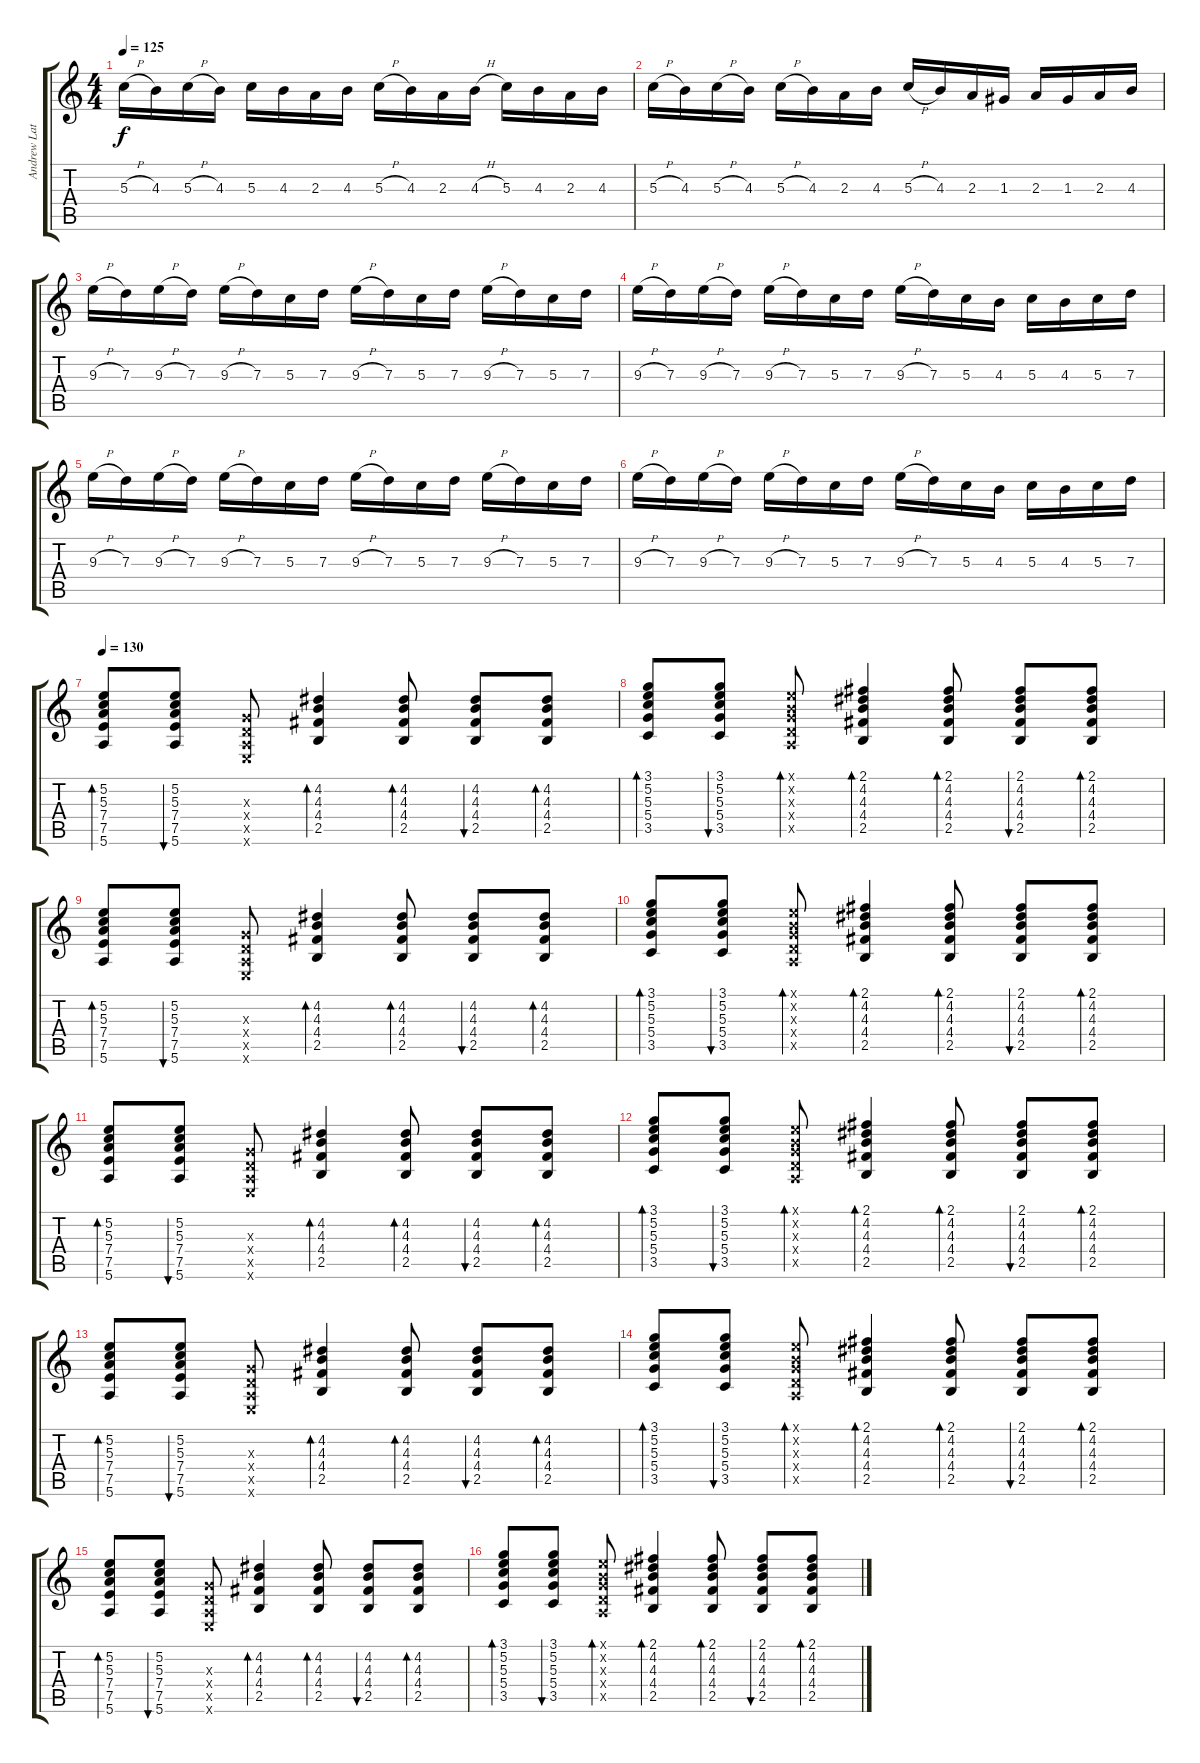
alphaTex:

\track ("Andrew Latimer" "Andrew Lat") {instrument overdrivenguitar}
\staff {score tabs}
\tuning (E4 B3 G3 D3 A2 E2) {hide}
\ts (4 4)
\tempo 125
\clef g2
\ks c
5.3{h}.16{dy f instrument electricguitarjazz} 4.3.16 5.3{h}.16 4.3.16 5.3.16 4.3.16 2.3.16 4.3.16 5.3{h}.16 4.3.16 2.3.16 4.3{h}.16 5.3.16 4.3.16 2.3.16 4.3.16 |
5.3{h}.16 4.3.16 5.3{h}.16 4.3.16 5.3{h}.16 4.3.16 2.3.16 4.3.16 5.3{h}.16 4.3.16 2.3.16 1.3.16 2.3.16 1.3.16 2.3.16 4.3.16 |
9.3{h}.16 7.3.16 9.3{h}.16 7.3.16 9.3{h}.16 7.3.16 5.3.16 7.3.16 9.3{h}.16 7.3.16 5.3.16 7.3.16 9.3{h}.16 7.3.16 5.3.16 7.3.16 |
9.3{h}.16 7.3.16 9.3{h}.16 7.3.16 9.3{h}.16 7.3.16 5.3.16 7.3.16 9.3{h}.16 7.3.16 5.3.16 4.3.16 5.3.16 4.3.16 5.3.16 7.3.16 |
9.3{h}.16 7.3.16 9.3{h}.16 7.3.16 9.3{h}.16 7.3.16 5.3.16 7.3.16 9.3{h}.16 7.3.16 5.3.16 7.3.16 9.3{h}.16 7.3.16 5.3.16 7.3.16 |
9.3{h}.16 7.3.16 9.3{h}.16 7.3.16 9.3{h}.16 7.3.16 5.3.16 7.3.16 9.3{h}.16 7.3.16 5.3.16 4.3.16 5.3.16 4.3.16 5.3.16 7.3.16 |
\tempo 130
(5.2 5.3 7.4 7.5 5.6).8{bd 60 volume 5 instrument acousticguitarsteel} (5.2 5.3 7.4 7.5 5.6).8{bu 60} (0.3{x} 0.4{x} 0.5{x} 0.6{x}).8 (4.2 4.3 4.4 2.5).4{bd 60} (4.2 4.3 4.4 2.5).8{bd 60} (4.2 4.3 4.4 2.5).8{bu 60} (4.2 4.3 4.4 2.5).8{bd 60} |
(3.1 5.2 5.3 5.4 3.5).8{bd 60} (3.1 5.2 5.3 5.4 3.5).8{bu 60} (0.1{x} 0.2{x} 0.3{x} 0.4{x} 0.5{x}).8{bd 60} (2.1 4.2 4.3 4.4 2.5).4{bd 60} (2.1 4.2 4.3 4.4 2.5).8{bd 60} (2.1 4.2 4.3 4.4 2.5).8{bu 60} (2.1 4.2 4.3 4.4 2.5).8{bd 60} |
(5.2 5.3 7.4 7.5 5.6).8{bd 60 volume 5 instrument acousticguitarsteel} (5.2 5.3 7.4 7.5 5.6).8{bu 60} (0.3{x} 0.4{x} 0.5{x} 0.6{x}).8 (4.2 4.3 4.4 2.5).4{bd 60} (4.2 4.3 4.4 2.5).8{bd 60} (4.2 4.3 4.4 2.5).8{bu 60} (4.2 4.3 4.4 2.5).8{bd 60} |
(3.1 5.2 5.3 5.4 3.5).8{bd 60} (3.1 5.2 5.3 5.4 3.5).8{bu 60} (0.1{x} 0.2{x} 0.3{x} 0.4{x} 0.5{x}).8{bd 60} (2.1 4.2 4.3 4.4 2.5).4{bd 60} (2.1 4.2 4.3 4.4 2.5).8{bd 60} (2.1 4.2 4.3 4.4 2.5).8{bu 60} (2.1 4.2 4.3 4.4 2.5).8{bd 60} |
(5.2 5.3 7.4 7.5 5.6).8{bd 60 volume 5 instrument acousticguitarsteel} (5.2 5.3 7.4 7.5 5.6).8{bu 60} (0.3{x} 0.4{x} 0.5{x} 0.6{x}).8 (4.2 4.3 4.4 2.5).4{bd 60} (4.2 4.3 4.4 2.5).8{bd 60} (4.2 4.3 4.4 2.5).8{bu 60} (4.2 4.3 4.4 2.5).8{bd 60} |
(3.1 5.2 5.3 5.4 3.5).8{bd 60} (3.1 5.2 5.3 5.4 3.5).8{bu 60} (0.1{x} 0.2{x} 0.3{x} 0.4{x} 0.5{x}).8{bd 60} (2.1 4.2 4.3 4.4 2.5).4{bd 60} (2.1 4.2 4.3 4.4 2.5).8{bd 60} (2.1 4.2 4.3 4.4 2.5).8{bu 60} (2.1 4.2 4.3 4.4 2.5).8{bd 60} |
(5.2 5.3 7.4 7.5 5.6).8{bd 60 volume 5 instrument acousticguitarsteel} (5.2 5.3 7.4 7.5 5.6).8{bu 60} (0.3{x} 0.4{x} 0.5{x} 0.6{x}).8 (4.2 4.3 4.4 2.5).4{bd 60} (4.2 4.3 4.4 2.5).8{bd 60} (4.2 4.3 4.4 2.5).8{bu 60} (4.2 4.3 4.4 2.5).8{bd 60} |
(3.1 5.2 5.3 5.4 3.5).8{bd 60} (3.1 5.2 5.3 5.4 3.5).8{bu 60} (0.1{x} 0.2{x} 0.3{x} 0.4{x} 0.5{x}).8{bd 60} (2.1 4.2 4.3 4.4 2.5).4{bd 60} (2.1 4.2 4.3 4.4 2.5).8{bd 60} (2.1 4.2 4.3 4.4 2.5).8{bu 60} (2.1 4.2 4.3 4.4 2.5).8{bd 60} |
(5.2 5.3 7.4 7.5 5.6).8{bd 60 volume 5 instrument acousticguitarsteel} (5.2 5.3 7.4 7.5 5.6).8{bu 60} (0.3{x} 0.4{x} 0.5{x} 0.6{x}).8 (4.2 4.3 4.4 2.5).4{bd 60} (4.2 4.3 4.4 2.5).8{bd 60} (4.2 4.3 4.4 2.5).8{bu 60} (4.2 4.3 4.4 2.5).8{bd 60} |
(3.1 5.2 5.3 5.4 3.5).8{bd 60} (3.1 5.2 5.3 5.4 3.5).8{bu 60} (0.1{x} 0.2{x} 0.3{x} 0.4{x} 0.5{x}).8{bd 60} (2.1 4.2 4.3 4.4 2.5).4{bd 60} (2.1 4.2 4.3 4.4 2.5).8{bd 60} (2.1 4.2 4.3 4.4 2.5).8{bu 60} (2.1 4.2 4.3 4.4 2.5).8{bd 60}
